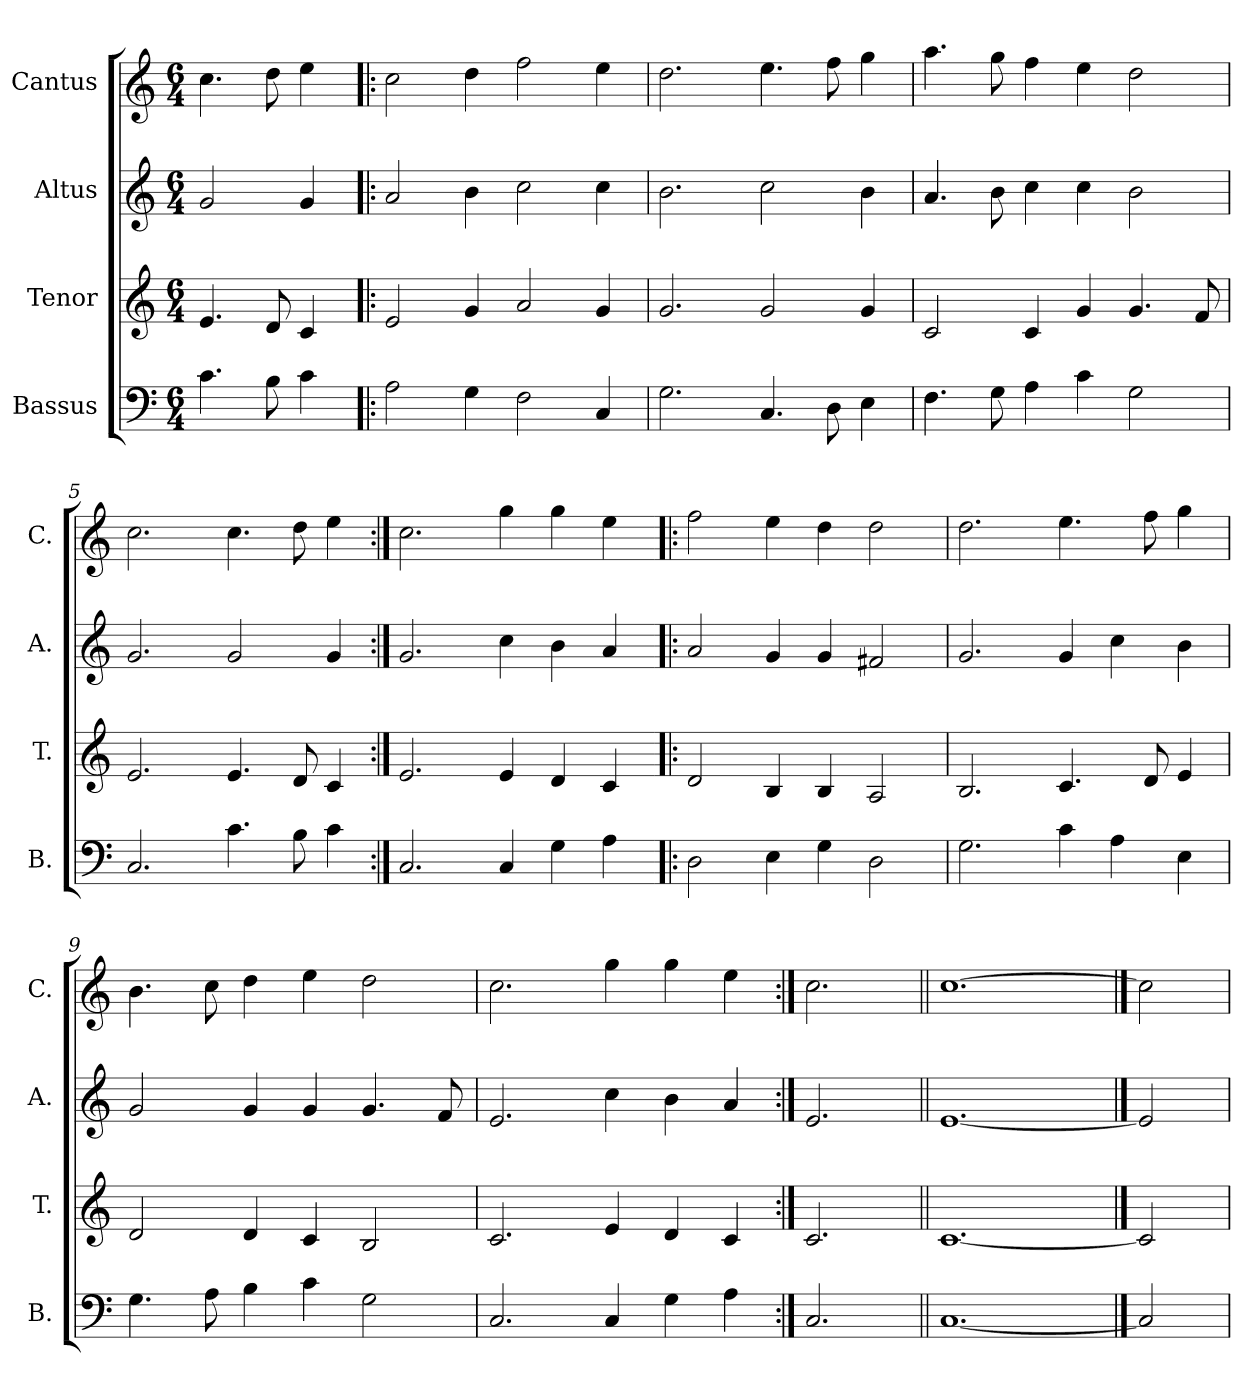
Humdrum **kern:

**kern	**kern	**kern	**kern
*part4	*part3	*part2	*part1
*staff4	*staff3	*staff2	*staff1
*I"Bassus	*I"Tenor	*I"Altus	*I"Cantus
*I'B.	*I'T.	*I'A.	*I'C.
*clefF4	*clefG2	*clefG2	*clefG2
*k[]	*k[]	*k[]	*k[]
*C:	*C:	*C:	*C:
*M6/4	*M6/4	*M6/4	*M6/4
=1	=1	=1	=1
4.c\	4.e/	2g/	4.cc\
8B\	8d/	.	8dd\
4c\	4c/	4g/	4ee\
=2!|:	=2!|:	=2!|:	=2!|:
2A\	2e/	2a/	2cc\
4G\	4g/	4b\	4dd\
2F\	2a/	2cc\	2ff\
4C/	4g/	4cc\	4ee\
=3	=3	=3	=3
2.G\	2.g/	2.b\	2.dd\
4.C/	2g/	2cc\	4.ee\
8D\	.	.	8ff\
4E\	4g/	4b\	4gg\
=4	=4	=4	=4
4.F\	2c/	4.a/	4.aa\
8G\	.	8b\	8gg\
4A\	4c/	4cc\	4ff\
4c\	4g/	4cc\	4ee\
2G\	4.g/	2b\	2dd\
.	8f/	.	.
=5	=5	=5	=5
2.C/	2.e/	2.g/	2.cc\
4.c\	4.e/	2g/	4.cc\
8B\	8d/	.	8dd\
4c\	4c/	4g/	4ee\
=6:|!	=6:|!	=6:|!	=6:|!
2.C/	2.e/	2.g/	2.cc\
4C/	4e/	4cc\	4gg\
4G\	4d/	4b\	4gg\
4A\	4c/	4a/	4ee\
!!LO:LB:g=z
=7!|:	=7!|:	=7!|:	=7!|:
2D\	2d/	2a/	2ff\
4E\	4B/	4g/	4ee\
4G\	4B/	4g/	4dd\
2D\	2A/	2f#X/	2dd\
=8	=8	=8	=8
2.G\	2.B/	2.g/	2.dd\
4c\	4.c/	4g/	4.ee\
4A\	.	4cc\	.
.	8d/	.	8ff\
4E\	4e/	4b\	4gg\
=9	=9	=9	=9
4.G\	2d/	2g/	4.b\
8A\	.	.	8cc\
4B\	4d/	4g/	4dd\
4c\	4c/	4g/	4ee\
2G\	2B/	4.g/	2dd\
.	.	8f/	.
=10	=10	=10	=10
2.C/	2.c/	2.e/	2.cc\
4C/	4e/	4cc\	4gg\
4G\	4d/	4b\	4gg\
4A\	4c/	4a/	4ee\
=11:|!	=11:|!	=11:|!	=11:|!
2.C/	2.c/	2.e/	2.cc\
=12||	=12||	=12||	=12||
[1.C/	[1.c/	[1.e/	[1.cc\
==13	==13	==13	==13
2C/]	2c/]	2e/]	2cc\]
=	=	=	=
*-	*-	*-	*-
